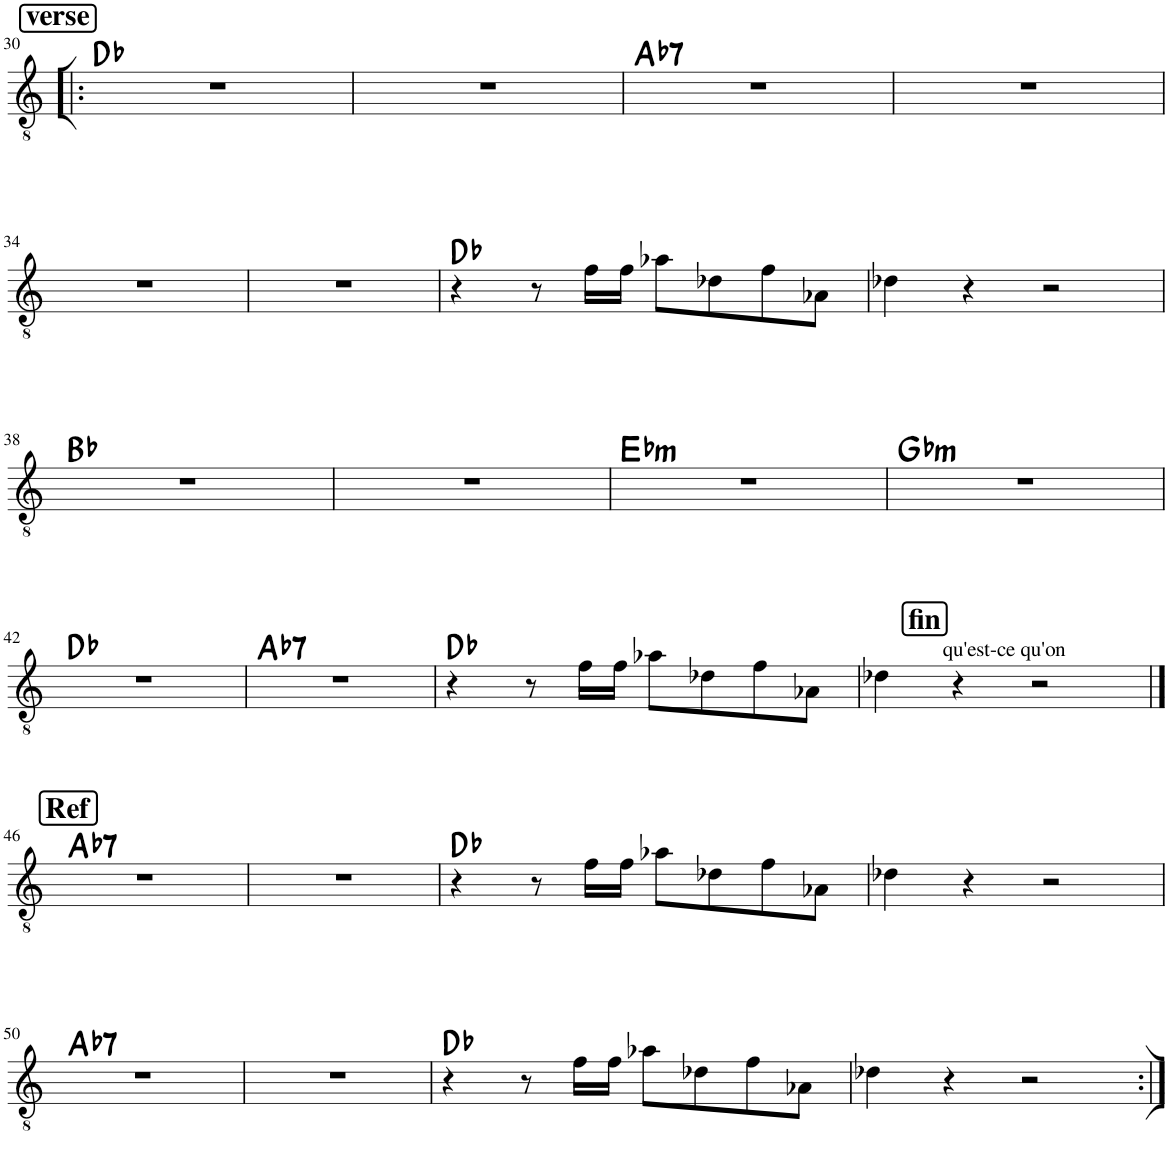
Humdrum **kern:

**kern	**harte
*part1	*part1
*staff1	*
*I"Classical Guitar	*
*I'Guit.	*
!!LO:PB:g=z
*clefGv2	*
*k[]	*
*M4/4	*
!!LO:REH:place=s1:a:B:rj:fs=14:t=verse
=30!|:	=30!|:
1r	Db:maj
=31	=31
1r	.
=32	=32
!	!LO:H:kt=7
1r	Ab:7
=33	=33
1r	.
!!LO:LB:g=z
=34	=34
1r	.
=35	=35
1r	.
=36	=36
4r	Db:maj
8r	.
16f\LL	.
16f\JJ	.
8a-X\L	.
8d-X\	.
8f\	.
8A-X\J	.
=37	=37
4d-X\	.
4r	.
2r	.
!!LO:LB:g=z
=38	=38
1r	Bb:maj
=39	=39
1r	.
=40	=40
!	!LO:H:kt=m
1r	Eb:min
=41	=41
!	!LO:H:kt=m
1r	Gb:min
!!LO:LB:g=z
=42	=42
1r	Db:maj
=43	=43
!	!LO:H:kt=7
1r	Ab:7
=44	=44
4r	Db:maj
8r	.
16f\LL	.
16f\JJ	.
8a-X\L	.
8d-X\	.
8f\	.
8A-X\J	.
!!LO:REH:place=s1:a:B:rj:fs=14:t=fin:qo=2
=45	=45
4d-X\	.
!LO:TX:a:t=qu'est-ce qu'on	!
4r	.
2r	.
!!LO:LB:g=z
!!LO:REH:place=s1:a:B:rj:fs=14:t=Ref
==46	==46
!	!LO:H:kt=7
1r	Ab:7
=47	=47
1r	.
=48	=48
4r	Db:maj
8r	.
16f\LL	.
16f\JJ	.
8a-X\L	.
8d-X\	.
8f\	.
8A-X\J	.
=49	=49
4d-X\	.
4r	.
2r	.
!!LO:LB:g=z
=50	=50
!	!LO:H:kt=7
1r	Ab:7
=51	=51
1r	.
=52	=52
4r	Db:maj
8r	.
16f\LL	.
16f\JJ	.
8a-X\L	.
8d-X\	.
8f\	.
8A-X\J	.
=53	=53
4d-X\	.
4r	.
2r	.
=:|!	=:|!
*-	*-
